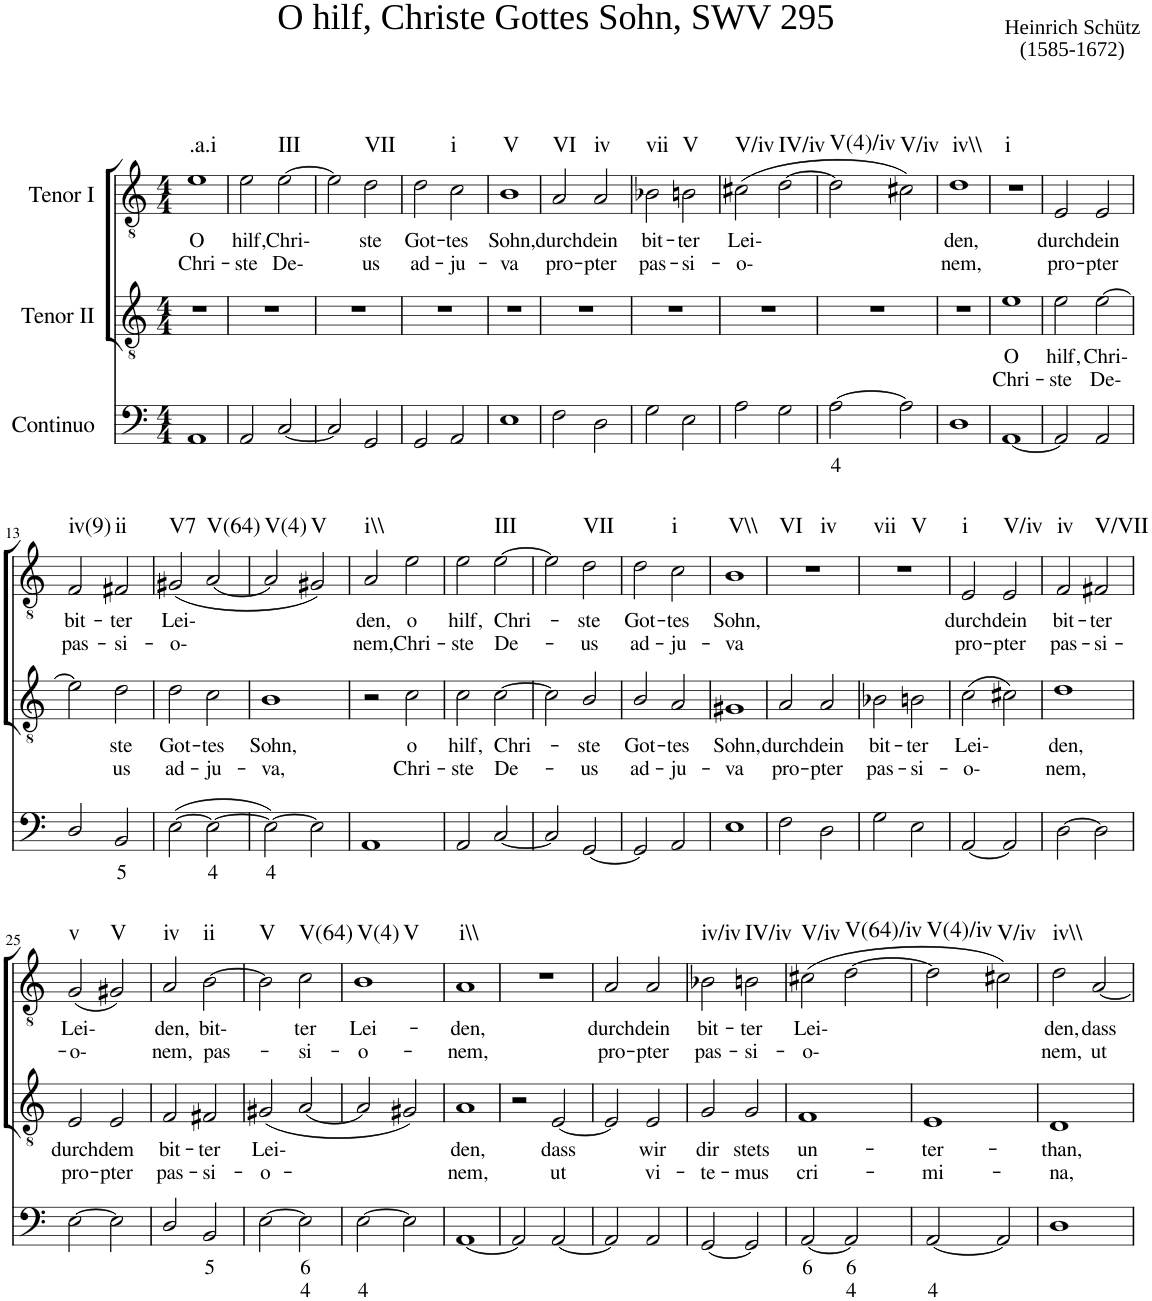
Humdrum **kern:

**kern	**text	**text	**kern	**text	**text	**kern	**text	**text	**harte
*part3	*part3	*part3	*part2	*part2	*part2	*part1	*part1	*part1	*part1
*staff3	*staff3	*staff3	*staff2	*staff2	*staff2	*staff1	*staff1	*staff1	*
*I"Continuo	*	*	*I"Tenor II	*	*	*I"Tenor I	*	*	*
*clefF4	*	*	*clefGv2	*	*	*clefGv2	*	*	*
*k[]	*	*	*k[]	*	*	*k[]	*	*	*
*M4/4	*	*	*M4/4	*	*	*M4/4	*	*	*
=1	=1	=1	=1	=1	=1	=1	=1	=1	=1
!	!	!	!	!	!	!LO:TX:a:t=O hilf, Christe Gottes Sohn, SWV 295	!	!	!
!	!	!	!	!	!	!LO:TX:a:t=Heinrich Schütz	!	!	!
!	!	!	!	!	!	!LO:TX:a:t=(1585-1672)	!	!	!
!	!	!	!	!	!	!	!LO:LY:b	!LO:LY:b	!LO:H:kt=.a.i
1AA	.	.	1r	.	.	1e	O	Chri-	N
=2	=2	=2	=2	=2	=2	=2	=2	=2	=2
!	!	!	!	!	!	!	!LO:LY:b	!LO:LY:b	!
2AA/	.	.	1r	.	.	2e\	hilf,	ste	.
!	!	!	!	!	!	!	!LO:LY:b	!LO:LY:b	!LO:H:kt=III
[2C/	.	.	.	.	.	[2e\	Chri-	De-	N
=3	=3	=3	=3	=3	=3	=3	=3	=3	=3
2C/]	.	.	1r	.	.	2e\]	.	.	.
!	!	!	!	!	!	!	!LO:LY:b	!LO:LY:b	!LO:H:kt=VII
2GG/	.	.	.	.	.	2d\	ste	us	N
=4	=4	=4	=4	=4	=4	=4	=4	=4	=4
!	!	!	!	!	!	!	!LO:LY:b	!LO:LY:b	!
2GG/	.	.	1r	.	.	2d\	Got-	ad-	.
!	!	!	!	!	!	!	!LO:LY:b	!LO:LY:b	!LO:H:kt=i
2AA/	.	.	.	.	.	2c\	tes	ju-	N
=5	=5	=5	=5	=5	=5	=5	=5	=5	=5
!	!	!	!	!	!	!	!LO:LY:b	!LO:LY:b	!LO:H:kt=V
1E	.	.	1r	.	.	1B	Sohn,	va	N
=6	=6	=6	=6	=6	=6	=6	=6	=6	=6
!	!	!	!	!	!	!	!LO:LY:b	!LO:LY:b	!LO:H:kt=VI
2F\	.	.	1r	.	.	2A/	durch	pro-	N
!	!	!	!	!	!	!	!LO:LY:b	!LO:LY:b	!LO:H:kt=iv
2D\	.	.	.	.	.	2A/	dein	pter	N
=7	=7	=7	=7	=7	=7	=7	=7	=7	=7
!	!	!	!	!	!	!	!LO:LY:b	!LO:LY:b	!LO:H:kt=vii
2G\	.	.	1r	.	.	2B-X\	bit-	pas-	N
!	!	!	!	!	!	!	!LO:LY:b	!LO:LY:b	!LO:H:kt=V
2E\	.	.	.	.	.	2Bn\	ter	si-	N
=8	=8	=8	=8	=8	=8	=8	=8	=8	=8
!	!	!	!	!	!	!	!LO:LY:b	!LO:LY:b	!LO:H:kt=V/iv
2A\	.	.	1r	.	.	(2c#X\	Lei-	o-	N
!	!	!	!	!	!	!	!	!	!LO:H:kt=IV/iv
2G\	.	.	.	.	.	[2d\	.	.	N
=9	=9	=9	=9	=9	=9	=9	=9	=9	=9
!	!LO:LY:b	!	!	!	!	!	!	!	!LO:H:kt=V(4)/iv
[2A\	4	.	1r	.	.	2d\]	.	.	N
!	!	!	!	!	!	!	!	!	!LO:H:kt=V/iv
2A\]	.	.	.	.	.	2c#X\)	.	.	N
=10	=10	=10	=10	=10	=10	=10	=10	=10	=10
!	!	!	!	!	!	!	!LO:LY:b	!LO:LY:b	!LO:H:kt=iv\\
1D	.	.	1r	.	.	1d	den,	nem,	N
=11	=11	=11	=11	=11	=11	=11	=11	=11	=11
!	!	!	!	!LO:LY:b	!LO:LY:b	!	!	!	!LO:H:kt=i
[1AA	.	.	1e	O	Chri-	1r	.	.	N
=12	=12	=12	=12	=12	=12	=12	=12	=12	=12
!	!	!	!	!LO:LY:b	!LO:LY:b	!	!LO:LY:b	!LO:LY:b	!
2AA/]	.	.	2e\	hilf,	ste	2E/	durch	pro-	.
!	!	!	!	!LO:LY:b	!LO:LY:b	!	!LO:LY:b	!LO:LY:b	!
2AA/	.	.	[2e\	Chri-	De-	2E/	dein	pter	.
!!LO:LB:g=z
=13	=13	=13	=13	=13	=13	=13	=13	=13	=13
!	!	!	!	!	!	!	!LO:LY:b	!LO:LY:b	!LO:H:kt=iv(9)
2D/	.	.	2e\]	.	.	2F/	bit-	pas-	N
!	!LO:LY:b	!	!	!LO:LY:b	!LO:LY:b	!	!LO:LY:b	!LO:LY:b	!LO:H:kt=ii
2BB/	5	.	2d\	ste	us	2F#X/	ter	si-	N
=14	=14	=14	=14	=14	=14	=14	=14	=14	=14
!	!	!	!	!LO:LY:b	!LO:LY:b	!	!LO:LY:b	!LO:LY:b	!LO:H:kt=V7
([2E\	.	.	2d\	Got-	ad-	(2G#X/	Lei-	o-	N
!	!LO:LY:b	!	!	!LO:LY:b	!LO:LY:b	!	!	!	!LO:H:kt=V(64)
2E\_	4	.	2c\	tes	ju-	[2A/	.	.	N
=15	=15	=15	=15	=15	=15	=15	=15	=15	=15
!	!LO:LY:b	!	!	!LO:LY:b	!LO:LY:b	!	!	!	!LO:H:kt=V(4)
2E\_)	4	.	1B	Sohn,	va,	2A/]	.	.	N
!	!	!	!	!	!	!	!	!	!LO:H:kt=V
2E\]	.	.	.	.	.	2G#X/)	.	.	N
=16	=16	=16	=16	=16	=16	=16	=16	=16	=16
!	!	!	!	!	!	!	!LO:LY:b	!LO:LY:b	!LO:H:kt=i\\
1AA	.	.	2r	.	.	2A/	den,	nem,	N
!	!	!	!	!LO:LY:b	!LO:LY:b	!	!LO:LY:b	!LO:LY:b	!
.	.	.	2c\	o	Chri-	2e\	o	Chri-	.
=17	=17	=17	=17	=17	=17	=17	=17	=17	=17
!	!	!	!	!LO:LY:b	!LO:LY:b	!	!LO:LY:b	!LO:LY:b	!
2AA/	.	.	2c\	hilf,	ste	2e\	hilf,	ste	.
!	!	!	!	!LO:LY:b	!LO:LY:b	!	!LO:LY:b	!LO:LY:b	!LO:H:kt=III
[2C/	.	.	[2c\	Chri-	De-	[2e\	Chri-	De-	N
=18	=18	=18	=18	=18	=18	=18	=18	=18	=18
2C/]	.	.	2c\]	.	.	2e\]	.	.	.
!	!	!	!	!LO:LY:b	!LO:LY:b	!	!LO:LY:b	!LO:LY:b	!LO:H:kt=VII
[2GG/	.	.	2B/	ste	us	2d\	ste	us	N
=19	=19	=19	=19	=19	=19	=19	=19	=19	=19
!	!	!	!	!LO:LY:b	!LO:LY:b	!	!LO:LY:b	!LO:LY:b	!
2GG/]	.	.	2B/	Got-	ad-	2d\	Got-	ad-	.
!	!	!	!	!LO:LY:b	!LO:LY:b	!	!LO:LY:b	!LO:LY:b	!LO:H:kt=i
2AA/	.	.	2A/	tes	ju-	2c\	tes	ju-	N
=20	=20	=20	=20	=20	=20	=20	=20	=20	=20
!	!	!	!	!LO:LY:b	!LO:LY:b	!	!LO:LY:b	!LO:LY:b	!LO:H:kt=V\\
1E	.	.	1G#X	Sohn,	va	1B	Sohn,	va	N
=21	=21	=21	=21	=21	=21	=21	=21	=21	=21
!	!	!	!	!LO:LY:b	!LO:LY:b	!	!	!	!LO:H:n=1:kt=VI
!	!	!	!	!	!	!	!	!	!LO:H:n=2:kt=iv
2F\	.	.	2A/	durch	pro-	1r	.	.	N N
!	!	!	!	!LO:LY:b	!LO:LY:b	!	!	!	!
2D\	.	.	2A/	dein	pter	.	.	.	.
=22	=22	=22	=22	=22	=22	=22	=22	=22	=22
!	!	!	!	!LO:LY:b	!LO:LY:b	!	!	!	!LO:H:n=1:kt=vii
!	!	!	!	!	!	!	!	!	!LO:H:n=2:kt=V
2G\	.	.	2B-X\	bit-	pas-	1r	.	.	N N
!	!	!	!	!LO:LY:b	!LO:LY:b	!	!	!	!
2E\	.	.	2Bn\	ter	si-	.	.	.	.
=23	=23	=23	=23	=23	=23	=23	=23	=23	=23
!	!	!	!	!LO:LY:b	!LO:LY:b	!	!LO:LY:b	!LO:LY:b	!LO:H:kt=i
[2AA/	.	.	(2c\	Lei-	o-	2E/	durch	pro-	N
!	!	!	!	!	!	!	!LO:LY:b	!LO:LY:b	!LO:H:kt=V/iv
2AA/]	.	.	2c#X\)	.	.	2E/	dein	pter	N
=24	=24	=24	=24	=24	=24	=24	=24	=24	=24
!	!	!	!	!LO:LY:b	!LO:LY:b	!	!LO:LY:b	!LO:LY:b	!LO:H:kt=iv
[2D\	.	.	1d	den,	nem,	2F/	bit-	pas-	N
!	!	!	!	!	!	!	!LO:LY:b	!LO:LY:b	!LO:H:kt=V/VII
2D\]	.	.	.	.	.	2F#X/	ter	si-	N
!!LO:LB:g=z
=25	=25	=25	=25	=25	=25	=25	=25	=25	=25
!	!	!	!	!LO:LY:b	!LO:LY:b	!	!LO:LY:b	!LO:LY:b	!LO:H:kt=v
[2E\	.	.	2E/	durch	pro-	(2G/	Lei-	o-	N
!	!	!	!	!LO:LY:b	!LO:LY:b	!	!	!	!LO:H:kt=V
2E\]	.	.	2E/	dem	pter	2G#X/)	.	.	N
=26	=26	=26	=26	=26	=26	=26	=26	=26	=26
!	!	!	!	!LO:LY:b	!LO:LY:b	!	!LO:LY:b	!LO:LY:b	!LO:H:kt=iv
2D/	.	.	2F/	bit-	pas-	2A/	den,	nem,	N
!	!LO:LY:b	!	!	!LO:LY:b	!LO:LY:b	!	!LO:LY:b	!LO:LY:b	!LO:H:kt=ii
2BB/	5	.	2F#X/	ter	si-	[2B\	bit-	pas-	N
=27	=27	=27	=27	=27	=27	=27	=27	=27	=27
!	!	!	!	!LO:LY:b	!LO:LY:b	!	!	!	!LO:H:kt=V
[2E\	.	.	(2G#X/	Lei-	o-	2B\]	.	.	N
!	!LO:LY:b	!LO:LY:b	!	!	!	!	!LO:LY:b	!LO:LY:b	!LO:H:kt=V(64)
2E\]	6	4	[2A/	.	.	2c\	ter	si-	N
=28	=28	=28	=28	=28	=28	=28	=28	=28	=28
!	!	!LO:LY:b	!	!	!	!	!LO:LY:b	!LO:LY:b	!LO:H:n=1:kt=V(4)
!	!	!	!	!	!	!	!	!	!LO:H:n=2:kt=V
[2E\	.	4	2A/]	.	.	1B	Lei-	o-	N N
2E\]	.	.	2G#X/)	.	.	.	.	.	.
=29	=29	=29	=29	=29	=29	=29	=29	=29	=29
!	!	!	!	!LO:LY:b	!LO:LY:b	!	!LO:LY:b	!LO:LY:b	!LO:H:kt=i\\
[1AA	.	.	1A	den,	nem,	1A	den,	nem,	N
=30	=30	=30	=30	=30	=30	=30	=30	=30	=30
2AA/]	.	.	2r	.	.	1r	.	.	.
!	!	!	!	!LO:LY:b	!LO:LY:b	!	!	!	!
[2AA/	.	.	[2E/	dass	ut	.	.	.	.
=31	=31	=31	=31	=31	=31	=31	=31	=31	=31
!	!	!	!	!	!	!	!LO:LY:b	!LO:LY:b	!
2AA/]	.	.	2E/]	.	.	2A/	durch	pro-	.
!	!	!	!	!LO:LY:b	!LO:LY:b	!	!LO:LY:b	!LO:LY:b	!
2AA/	.	.	2E/	wir	vi-	2A/	dein	pter	.
=32	=32	=32	=32	=32	=32	=32	=32	=32	=32
!	!	!	!	!LO:LY:b	!LO:LY:b	!	!LO:LY:b	!LO:LY:b	!LO:H:kt=iv/iv
[2GG/	.	.	2G/	dir	te-	2B-X\	bit-	pas-	N
!	!	!	!	!LO:LY:b	!LO:LY:b	!	!LO:LY:b	!LO:LY:b	!LO:H:kt=IV/iv
2GG/]	.	.	2G/	stets	mus	2Bn\	ter	si-	N
=33	=33	=33	=33	=33	=33	=33	=33	=33	=33
!	!LO:LY:b	!	!	!LO:LY:b	!LO:LY:b	!	!LO:LY:b	!LO:LY:b	!LO:H:kt=V/iv
[2AA/	6	.	1F	un-	cri-	(2c#X\	Lei-	o-	N
!	!LO:LY:b	!LO:LY:b	!	!	!	!	!	!	!LO:H:kt=V(64)/iv
2AA/]	6	4	.	.	.	[2d\	.	.	N
=34	=34	=34	=34	=34	=34	=34	=34	=34	=34
!	!	!LO:LY:b	!	!LO:LY:b	!LO:LY:b	!	!	!	!LO:H:kt=V(4)/iv
[2AA/	.	4	1E	ter-	mi-	2d\]	.	.	N
!	!	!	!	!	!	!	!	!	!LO:H:kt=V/iv
2AA/]	.	.	.	.	.	2c#X\)	.	.	N
=35	=35	=35	=35	=35	=35	=35	=35	=35	=35
!	!	!	!	!LO:LY:b	!LO:LY:b	!	!LO:LY:b	!LO:LY:b	!LO:H:kt=iv\\
1D	.	.	1D	than,	na,	2d\	den,	nem,	N
!	!	!	!	!	!	!	!LO:LY:b	!LO:LY:b	!
.	.	.	.	.	.	[2A/	dass	ut	.
=	=	=	=	=	=	=	=	=	=
*-	*-	*-	*-	*-	*-	*-	*-	*-	*-
